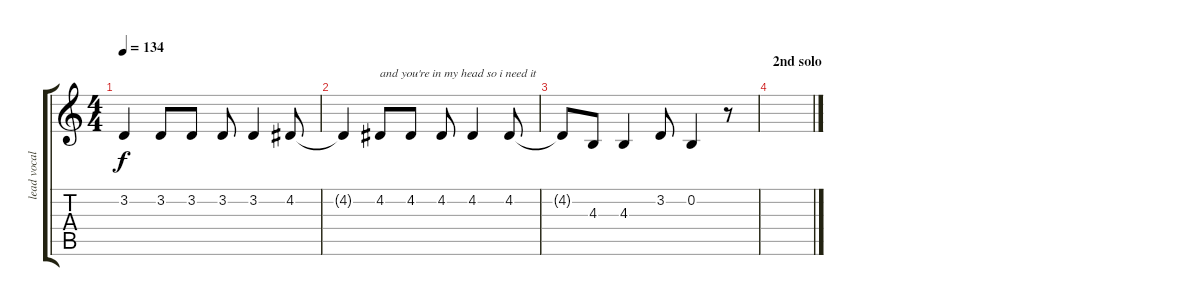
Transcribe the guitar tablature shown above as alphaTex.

\track ("lead vocals" "lead vocal") {instrument synthvoice}
\staff {score tabs}
\tuning (E4 B3 G3 D3 A2 E2) {hide}
\ts (4 4)
\tempo 134
\clef g2
\ks c
3.2{t}.4{dy f} 3.2.8 3.2.8 3.2.8 3.2.4 4.2.8 |
4.2{t}.4 4.2.8{txt "and you're in my head so i need it"} 4.2.8 4.2.8 4.2.4 4.2.8 |
4.2{t}.8 4.3.8 4.3.4 3.2.8 0.2.4 r.8 |
\section ("" "2nd solo")
